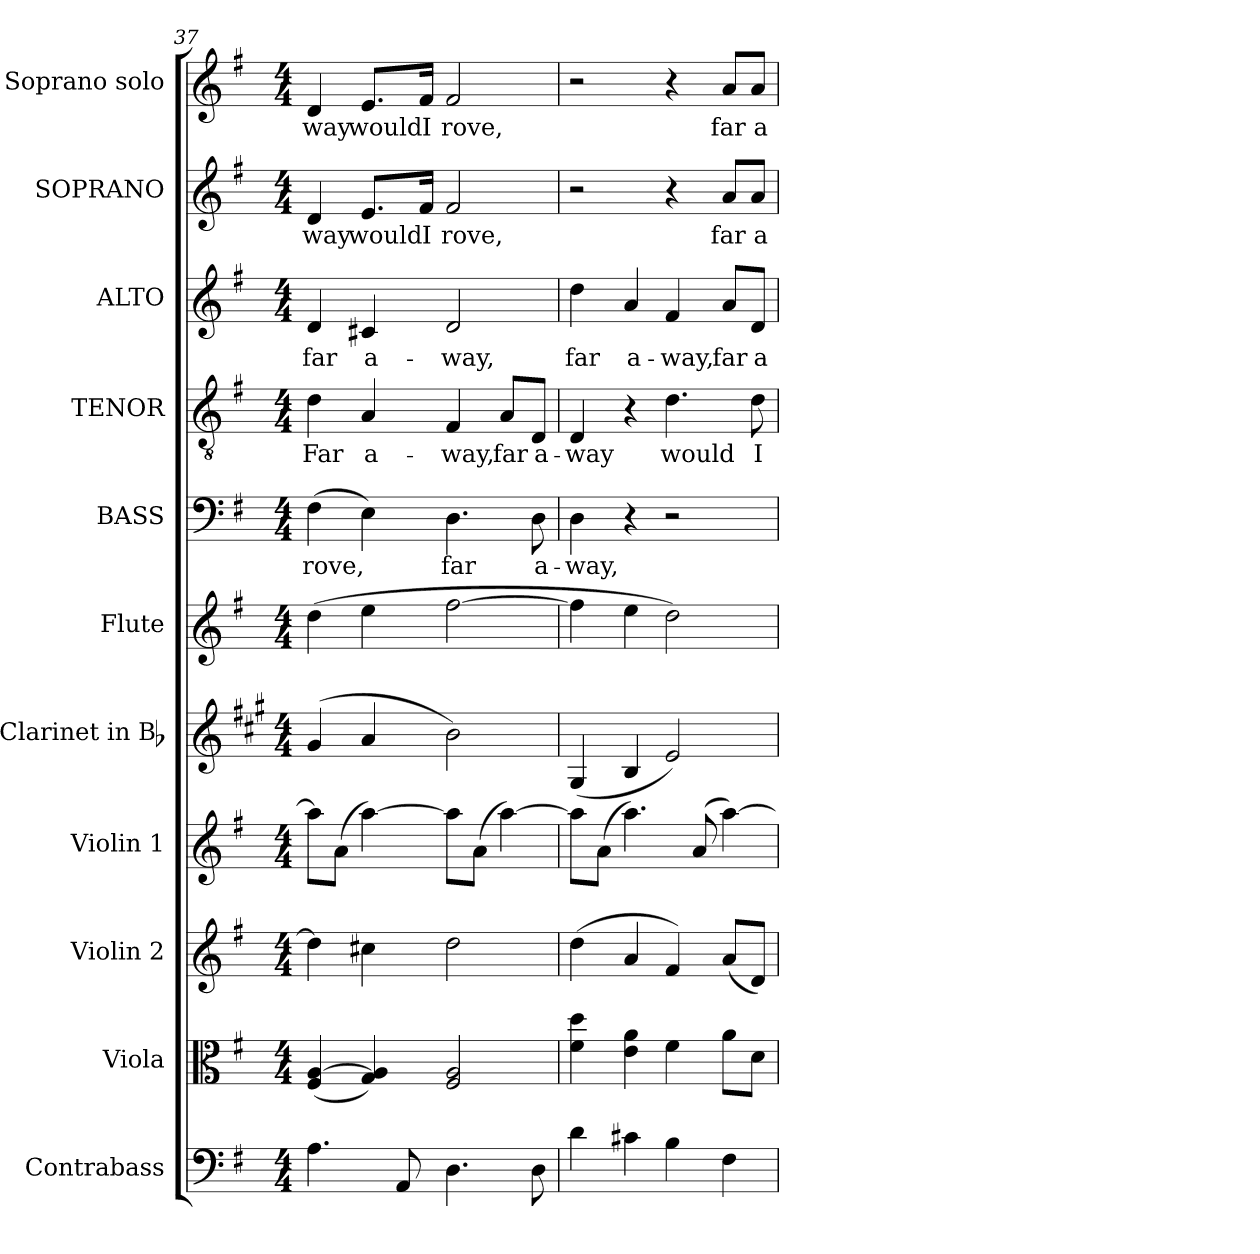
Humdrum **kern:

**kern	**kern	**kern	**kern	**kern	**kern	**kern	**text	**kern	**text	**kern	**text	**kern	**text	**kern	**text
*part11	*part10	*part9	*part8	*part7	*part6	*part5	*part5	*part4	*part4	*part3	*part3	*part2	*part2	*part1	*part1
*staff11	*staff10	*staff9	*staff8	*staff7	*staff6	*staff5	*staff5	*staff4	*staff4	*staff3	*staff3	*staff2	*staff2	*staff1	*staff1
*I"Contrabass	*I"Viola	*I"Violin 2	*I"Violin 1	*I"Clarinet in Bb	*I"Flute	*I"BASS	*	*I"TENOR	*	*I"ALTO	*	*I"SOPRANO	*	*I"Soprano solo	*
*I'Cb.	*I'Vla.	*I'Vln. 2	*I'Vln. 1	*I'Cl.	*I'Fl.	*I'B.	*	*I'T.	*	*I'A.	*	*I'S.	*	*I'S.	*
*clefF4	*clefC3	*clefG2	*clefG2	*clefG2	*clefG2	*clefF4	*	*clefGv2	*	*clefG2	*	*clefG2	*	*clefG2	*
*ITrd7c12	*	*	*	*ITrd1c2	*	*	*	*ITrd7c12	*	*	*	*	*	*	*
*k[f#]	*k[f#]	*k[f#]	*k[f#]	*k[f#]	*k[f#]	*k[f#]	*	*k[f#]	*	*k[f#]	*	*k[f#]	*	*k[f#]	*
*G:	*G:	*G:	*G:	*G:	*G:	*G:	*	*G:	*	*G:	*	*G:	*	*G:	*
*M4/4	*M4/4	*M4/4	*M4/4	*M4/4	*M4/4	*M4/4	*	*M4/4	*	*M4/4	*	*M4/4	*	*M4/4	*
=37	=37	=37	=37	=37	=37	=37	=37	=37	=37	=37	=37	=37	=37	=37	=37
!	!	!	!	!	!	!	!LO:LY:b:color=#000000	!	!	!	!	!	!	!	!
!	!	!	!	!	!	!	!	!	!LO:LY:b:color=#000000	!	!	!	!	!	!
!	!	!	!	!	!	!	!	!	!	!	!LO:LY:b:color=#000000	!	!	!	!
!	!	!	!	!	!	!	!	!	!	!	!	!	!LO:LY:b:color=#000000	!	!
!	!	!	!	!	!	!	!	!	!	!	!	!	!	!	!LO:LY:b:color=#000000
4.AAi\	(4F#i/ [>4Ai	4ddi\]	8aai\L]	(4f#i/	(4ddi\	(4F#i\	rove,	4Di\	Far	4di/	far	4di/	-way	4di/	-way
.	.	.	(8ai\J	.	.	.	.	.	.	.	.	.	.	.	.
!	!	!	!	!	!	!	!	!	!LO:LY:b:color=#000000	!	!	!	!	!	!
!	!	!	!	!	!	!	!	!	!	!	!LO:LY:b:color=#000000	!	!	!	!
!	!	!	!	!	!	!	!	!	!	!	!	!	!LO:LY:b:color=#000000	!	!
!	!	!	!	!	!	!	!	!	!	!	!	!	!	!	!LO:LY:b:color=#000000
.	4Gi/ 4Ai])	4cc#Xi\	[>4aai\)	4gi/	4eei\	4Ei\)	.	4AAi/	a-	4c#Xi/	a-	8.ei/L	would	8.ei/L	would
8AAAi/	.	.	.	.	.	.	.	.	.	.	.	.	.	.	.
!	!	!	!	!	!	!	!	!	!	!	!	!	!LO:LY:b:color=#000000	!	!
!	!	!	!	!	!	!	!	!	!	!	!	!	!	!	!LO:LY:b:color=#000000
.	.	.	.	.	.	.	.	.	.	.	.	16f#i/Jk	I	16f#i/Jk	I
!	!	!	!	!	!	!	!LO:LY:b:color=#000000	!	!	!	!	!	!	!	!
!	!	!	!	!	!	!	!	!	!LO:LY:b:color=#000000	!	!	!	!	!	!
!	!	!	!	!	!	!	!	!	!	!	!LO:LY:b:color=#000000	!	!	!	!
!	!	!	!	!	!	!	!	!	!	!	!	!	!LO:LY:b:color=#000000	!	!
!	!	!	!	!	!	!	!	!	!	!	!	!	!	!	!LO:LY:b:color=#000000
4.DDi\	2F#i/ 2Ai	2ddi\	8aai\L]	2ai\)	[>2ff#i\	4.Di\	far	4FF#i/	-way,	2di/	-way,	2f#i/	rove,	2f#i/	rove,
.	.	.	(8ai\J	.	.	.	.	.	.	.	.	.	.	.	.
!	!	!	!	!	!	!	!	!	!LO:LY:b:color=#000000	!	!	!	!	!	!
.	.	.	[>4aai\)	.	.	.	.	8AAi/L	far	.	.	.	.	.	.
!	!	!	!	!	!	!	!LO:LY:b:color=#000000	!	!	!	!	!	!	!	!
!	!	!	!	!	!	!	!	!	!LO:LY:b:color=#000000	!	!	!	!	!	!
8DDi\	.	.	.	.	.	8Di\	a-	8DDi/J	a-	.	.	.	.	.	.
=38	=38	=38	=38	=38	=38	=38	=38	=38	=38	=38	=38	=38	=38	=38	=38
!	!	!	!	!	!	!	!LO:LY:b:color=#000000	!	!	!	!	!	!	!	!
!	!	!	!	!	!	!	!	!	!LO:LY:b:color=#000000	!	!	!	!	!	!
!	!	!	!	!	!	!	!	!	!	!	!LO:LY:b:color=#000000	!	!	!	!
4Di\	4f#i\ 4ddi	(4ddi\	8aai\L]	(4F#i/	4ff#i\]	4Di\	-way,	4DDi/	-way	4ddi\	far	2r	.	2r	.
.	.	.	(8ai\J	.	.	.	.	.	.	.	.	.	.	.	.
!	!	!	!	!	!	!	!	!	!	!	!LO:LY:b:color=#000000	!	!	!	!
4C#Xi\	4ei\ 4ai	4ai/	4.aai\)	4Ai/	4eei\	4r	.	4r	.	4ai/	a-	.	.	.	.
!	!	!	!	!	!	!	!	!	!LO:LY:b:color=#000000	!	!	!	!	!	!
!	!	!	!	!	!	!	!	!	!	!	!LO:LY:b:color=#000000	!	!	!	!
4BBi\	4f#i\	4f#i/)	.	2di/)	2ddi\)	2r	.	4.Di\	would	4f#i/	-way,	4r	.	4r	.
.	.	.	(8ai/	.	.	.	.	.	.	.	.	.	.	.	.
!	!	!	!	!	!	!	!	!	!	!	!LO:LY:b:color=#000000	!	!	!	!
!	!	!	!	!	!	!	!	!	!	!	!	!	!LO:LY:b:color=#000000	!	!
!	!	!	!	!	!	!	!	!	!	!	!	!	!	!	!LO:LY:b:color=#000000
4FF#i\	8ai\L	(8ai/L	[>4aai\)	.	.	.	.	.	.	8ai/L	far	8ai/L	far	8ai/L	far
!	!	!	!	!	!	!	!	!	!LO:LY:b:color=#000000	!	!	!	!	!	!
!	!	!	!	!	!	!	!	!	!	!	!LO:LY:b:color=#000000	!	!	!	!
!	!	!	!	!	!	!	!	!	!	!	!	!	!LO:LY:b:color=#000000	!	!
!	!	!	!	!	!	!	!	!	!	!	!	!	!	!	!LO:LY:b:color=#000000
.	8di\J	8di/J)	.	.	.	.	.	8Di\	I	8di/J	a-	8ai/J	a-	8ai/J	a-
=	=	=	=	=	=	=	=	=	=	=	=	=	=	=	=
*-	*-	*-	*-	*-	*-	*-	*-	*-	*-	*-	*-	*-	*-	*-	*-
